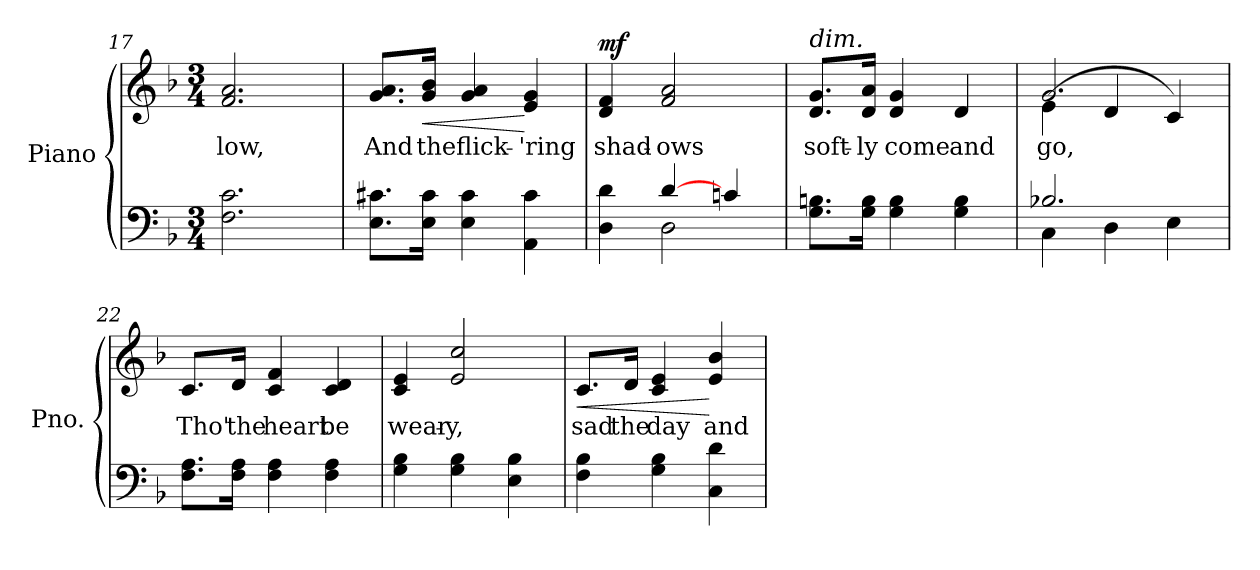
**kern	**kern	**text	**dynam
*part1	*part1	*part1	*part1
*staff2	*staff1	*staff1	*staff1/2
*I"Piano	*	*	*
*I'Pno.	*	*	*
*clefF4	*clefG2	*	*
*k[b-]	*k[b-]	*	*
*F:	*F:	*	*
*M3/4	*M3/4	*	*
=17	=17	=17	=17
!	!	!LO:LY:b:color=#000000	!
2.Fi\ 2.ci	2.fi/ 2.ai	low,	.
=18	=18	=18	=18
!	!	!LO:LY:b:color=#000000	!
8.Ei\ 8.c#XiL	8.gi/ 8.aiL	And	.
!	!	!LO:LY:b:color=#000000	!LO:HP:b
16Ei\ 16c#iJk	16gi/ 16b-iJk	the	<
!	!	!LO:LY:b:color=#000000	!
4Ei\ 4c#i	4gi/ 4ai	flick-	.
!	!	!LO:LY:b:color=#000000	!
4AAi\ 4c#i	4ei/ 4gi	-'ring	[
=19	=19	=19	=19
*^	*	*	*
!	!	!	!LO:LY:b:color=#000000	!
4Di\ 4di	4ryy	4di/ 4fi	shad-	mf
!	!	!	!LO:LY:b:color=#000000	!
[4di/	2Di\	2fi/ 2ai	-ows	.
4cni/	.	.	.	.
*v	*v	*	*	*
!!LO:LB:g=z
=20	=20	=20	=20
!	!LO:TX:a:i:t=dim.	!	!
!	!	!LO:LY:b:color=#000000	!
8.Gi\ 8.BniL	8.di/ 8.giL	soft-	.
!	!	!LO:LY:b:color=#000000	!
16Gi\ 16BiJk	16di/ 16aiJk	-ly	.
!	!	!LO:LY:b:color=#000000	!
4Gi\ 4Bi	4di/ 4gi	come	.
!	!	!LO:LY:b:color=#000000	!
4Gi\ 4Bi	4di/	and	.
=21	=21	=21	=21
*^	*	*	*
!	!	!	!LO:LY:b:color=#000000	!
*	*	*^	*	*
2.B-Xi/	4Ci\	2.gi/	(4ei\	go,	.
.	4Di\	.	4di/	.	.
.	4Ei\	.	4ci/)	.	.
*v	*v	*	*	*	*
*	*v	*v	*	*
=22	=22	=22	=22
*^	*^	*	*
!	!	!	!	!LO:LY:b:color=#000000	!
*v	*v	*	*	*	*
*	*v	*v	*	*
8.Fi\ 8.AiL	8.ci/L	Tho'	.
!	!	!LO:LY:b:color=#000000	!
16Fi\ 16AiJk	16di/Jk	the	.
!	!	!LO:LY:b:color=#000000	!
4Fi\ 4Ai	4ci/ 4fi	heart	.
!	!	!LO:LY:b:color=#000000	!
4Fi\ 4Ai	4ci/ 4di	be	.
=23	=23	=23	=23
!	!	!LO:LY:b:color=#000000	!
4Gi\ 4B-i	4ci/ 4ei	wear-	.
!	!	!LO:LY:b:color=#000000	!
4Gi\ 4B-i	2ei/ 2cci	-y,	.
4Ei\ 4B-i	.	.	.
=24	=24	=24	=24
!	!	!LO:LY:b:color=#000000	!LO:HP:b
4Fi\ 4B-i	8.ci/L	sad	<
!	!	!LO:LY:b:color=#000000	!
.	16di/Jk	the	.
!	!	!LO:LY:b:color=#000000	!
4Gi\ 4B-i	4ci/ 4ei	day	.
!	!	!LO:LY:b:color=#000000	!
4Ci\ 4di	4ei/ 4b-i	and	[
=	=	=	=
*-	*-	*-	*-
